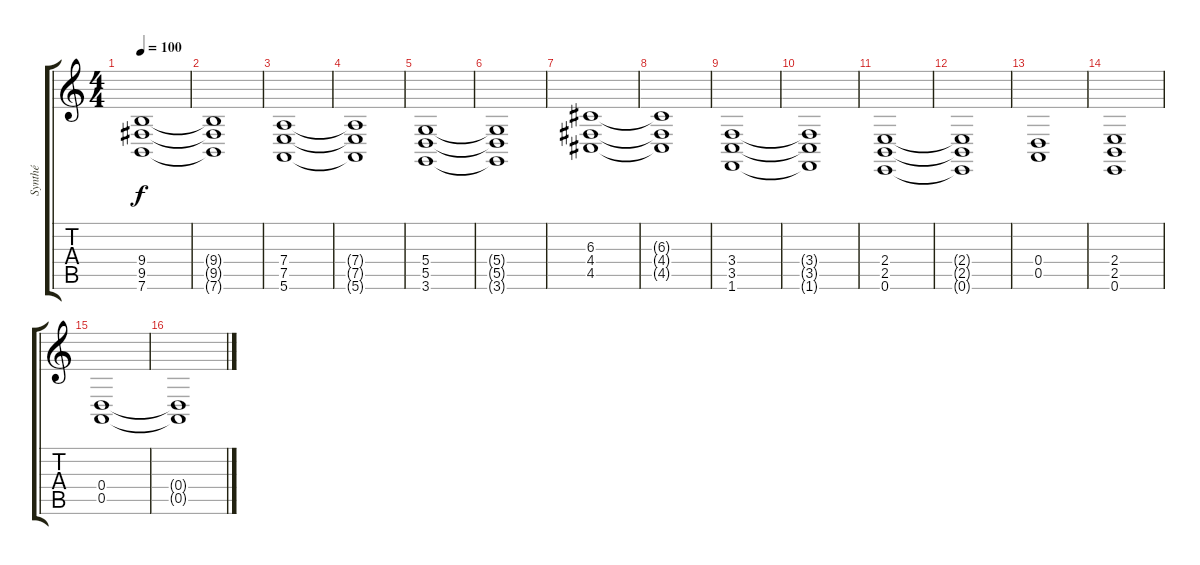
\track ("Synthé" "Synthé") {instrument cello}
\staff {score tabs}
\tuning (E4 B3 G3 D3 A2 E2) {hide}
\ts (4 4)
\tempo 100
\clef g2
\ks c
(9.4 9.5 7.6).1{dy f} |
(9.4{t} 9.5{t} 7.6{t}).1 |
(7.4 7.5 5.6).1 |
(7.4{t} 7.5{t} 5.6{t}).1 |
(5.4 5.5 3.6).1 |
(5.4{t} 5.5{t} 3.6{t}).1 |
(6.3 4.4 4.5).1 |
(6.3{t} 4.4{t} 4.5{t}).1 |
(3.4 3.5 1.6).1 |
(3.4{t} 3.5{t} 1.6{t}).1 |
(2.4 2.5 0.6).1 |
(2.4{t} 2.5{t} 0.6{t}).1 |
(0.4 0.5).1 |
(2.4 2.5 0.6).1 |
(0.4 0.5).1 |
(0.4{t} 0.5{t}).1
